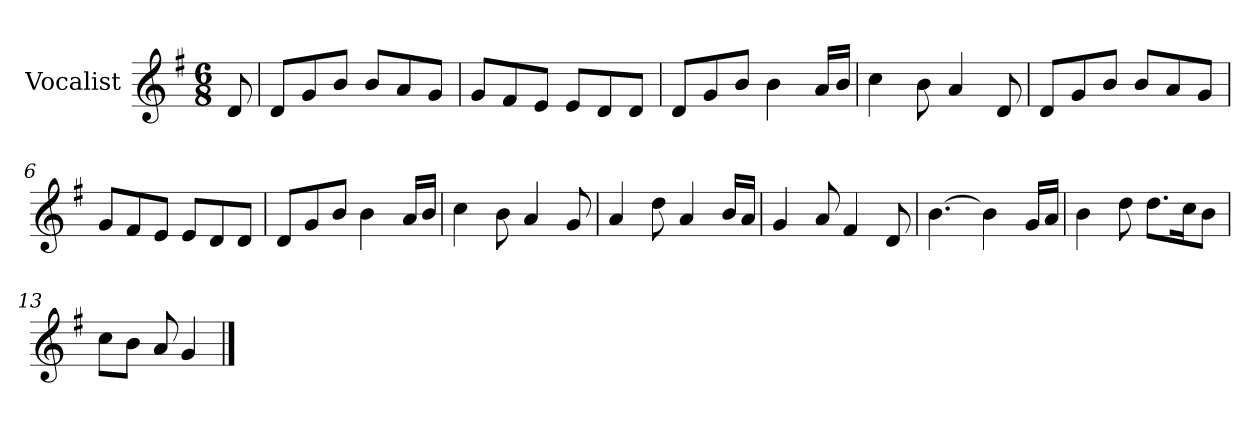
**kern
*part1
*staff1
*I"Vocalist
*k[f#]
*G:
*M6/8
=
8d
=1
8dL
8g
8bJ
8bL
8a
8gJ
=2
8gL
8f#
8eJ
8eL
8d
8dJ
=3
8dL
8g
8bJ
4b
16aLL
16bJJ
=4
4cc
8b
4a
8d
=5
8dL
8g
8bJ
8bL
8a
8gJ
=6
8gL
8f#
8eJ
8eL
8d
8dJ
=7
8dL
8g
8bJ
4b
16aLL
16bJJ
=8
4cc
8b
4a
8g
=9
4a
8dd
4a
16bLL
16aJJ
=10
4g
8a
4f#
8d
=11
[4.b
4b]
16gLL
16aJJ
=12
4b
8dd
8.ddL
16ccK
8bJ
=13
8ccL
8bJ
8a
4g
==
*-
